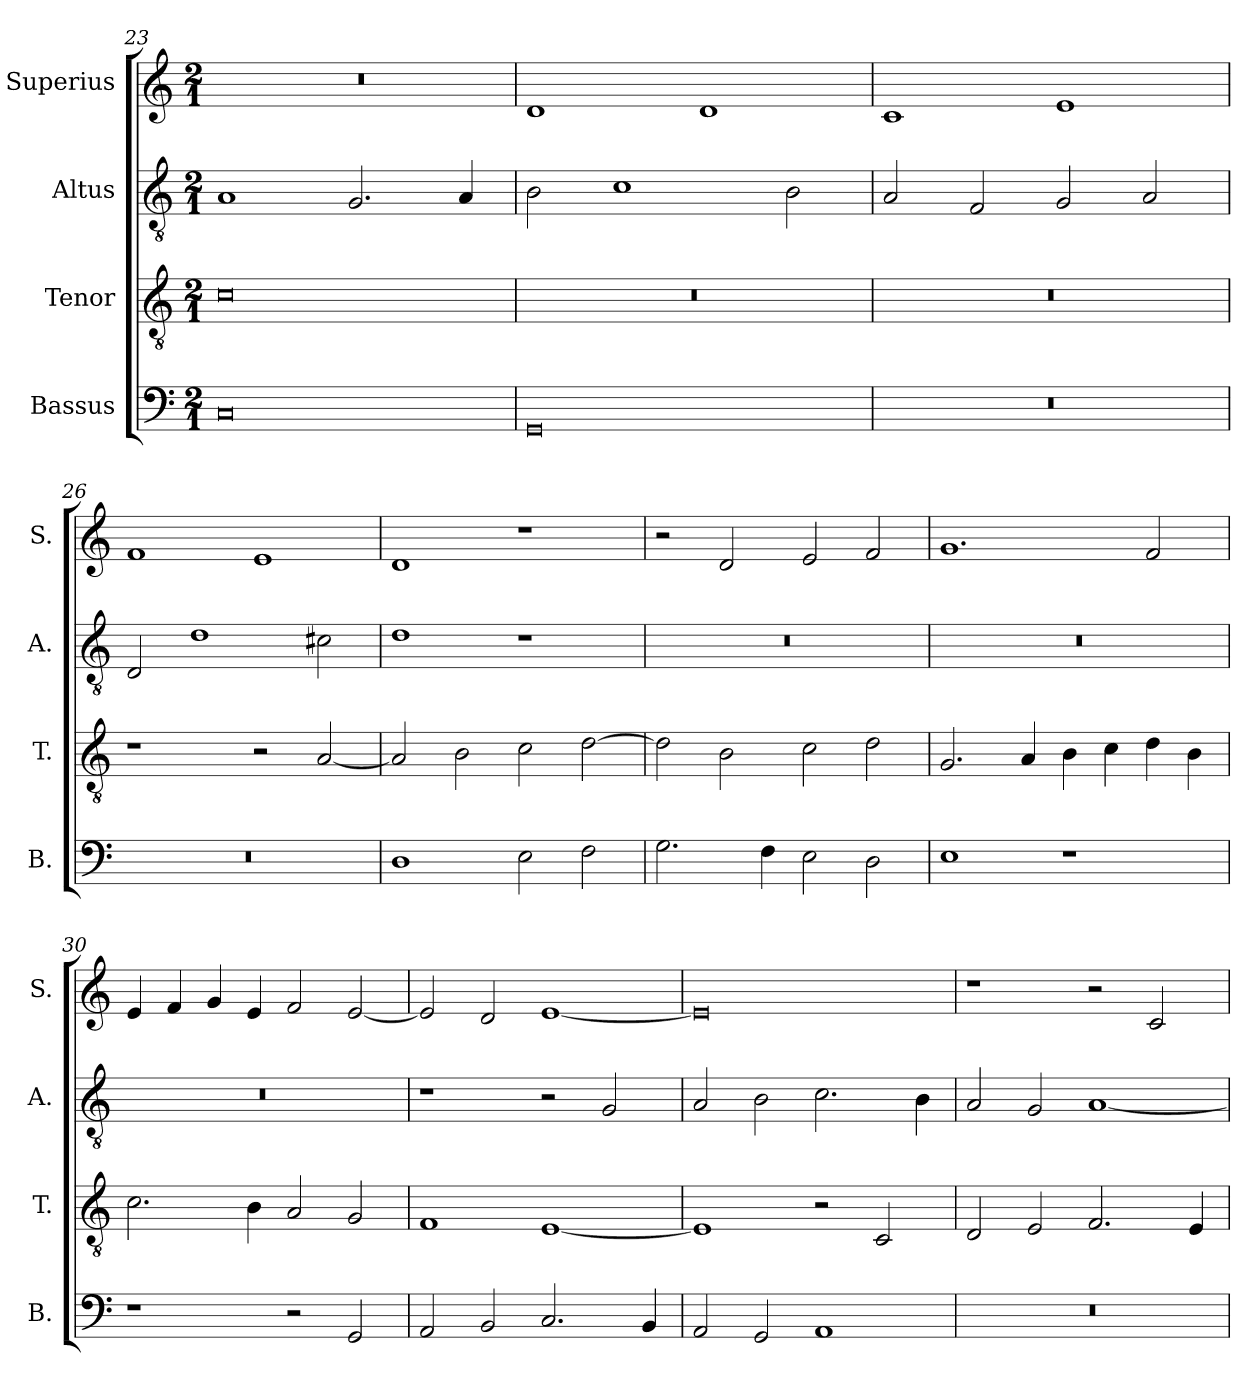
**kern	**kern	**kern	**kern
*part4	*part3	*part2	*part1
*staff4	*staff3	*staff2	*staff1
*I"Bassus	*I"Tenor	*I"Altus	*I"Superius
*I'B.	*I'T.	*I'A.	*I'S.
*clefF4	*clefGv2	*clefGv2	*clefG2
*k[]	*k[]	*k[]	*k[]
*M2/1	*M2/1	*M2/1	*M2/1
=23	=23	=23	=23
0C	0c	1A	0r
.	.	2.G/	.
.	.	4A/	.
=24	=24	=24	=24
0GG	0r	2B\	1d
.	.	1c	.
.	.	.	1d
.	.	2B\	.
=25	=25	=25	=25
0r	0r	2A/	1c
.	.	2F/	.
.	.	2G/	1e
.	.	2A/	.
=26	=26	=26	=26
0r	1r	2D/	1f
.	.	1d	.
.	2r	.	1e
.	[2A/	2c#i\	.
=27	=27	=27	=27
1D	2A/]	1d	1d
.	2B\	.	.
2E\	2c\	1r	1r
2F\	[2d\	.	.
!!LO:PB:g=z
=28	=28	=28	=28
2.G\	2d\]	0r	2r
.	2B\	.	2d/
4F\	.	.	.
2E\	2c\	.	2e/
2D\	2d\	.	2f/
=29	=29	=29	=29
1E	2.G/	0r	1.g
.	4A/	.	.
1r	4B\	.	.
.	4c\	.	.
.	4d\	.	2f/
.	4B\	.	.
=30	=30	=30	=30
1r	2.c\	0r	4e/
.	.	.	4f/
.	.	.	4g/
.	4B\	.	4e/
2r	2A/	.	2f/
2GG/	2G/	.	[2e/
=31	=31	=31	=31
2AA/	1F	1r	2e/]
2BB/	.	.	2d/
2.C/	[1E	2r	[1e
.	.	2G/	.
4BB/	.	.	.
=32	=32	=32	=32
2AA/	1E]	2A/	0e]
2GG/	.	2B\	.
1AA	2r	2.c\	.
.	2C/	.	.
.	.	4B\	.
=33	=33	=33	=33
0r	2D/	2A/	1r
.	2E/	2G/	.
.	2.F/	[1A	2r
.	.	.	2c/
.	4E/	.	.
=	=	=	=
*-	*-	*-	*-
